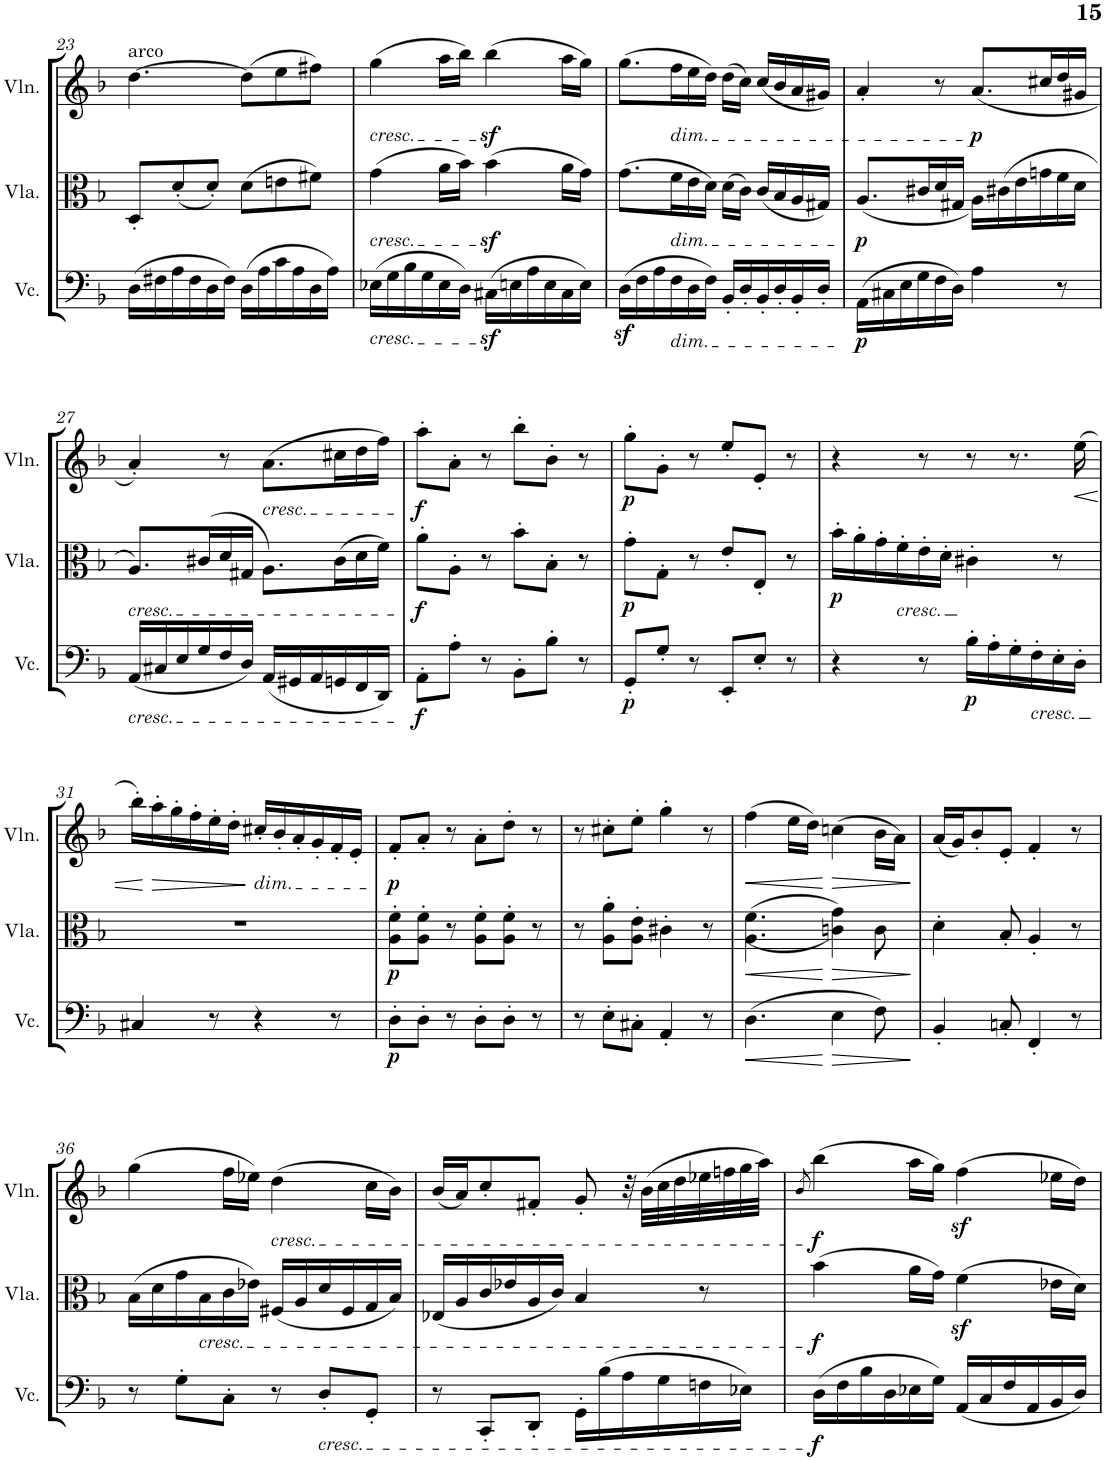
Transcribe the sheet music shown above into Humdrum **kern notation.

**kern	**dynam	**kern	**dynam	**kern	**dynam
*part3	*part3	*part2	*part2	*part1	*part1
*staff3	*staff3	*staff2	*staff2	*staff1	*staff1
*I"Violoncello	*	*I"Viola	*	*I"Violin	*
*I'Vc.	*	*I'Vla.	*	*I'Vln.	*
!!LO:PB:g=z
*clefF4	*	*clefC3	*	*clefG2	*
*k[b-]	*	*k[b-]	*	*k[b-]	*
*M6/8	*	*M6/8	*	*M6/8	*
=23	=23	=23	=23	=23	=23
!	!	!	!	!LO:TX:a:t=arco	!
(16D\LL	.	8D'/L	.	[4.dd\	.
16F#X\	.	.	.	.	.
16A\	.	(8d'/	.	.	.
16F#\	.	.	.	.	.
16D\	.	8d'/J)	.	.	.
16F#\JJ)	.	.	.	.	.
(16D\LL	.	(8d\L	.	(8dd\L]	.
16A\	.	.	.	.	.
16c\	.	8en\	.	8ee\	.
16A\	.	.	.	.	.
16D\	.	8f#X\J)	.	8ff#X\J)	.
16A\JJ)	.	.	.	.	.
=24	=24	=24	=24	=24	=24
!	!	!	!	!LO:TX:b:i:t=cresc.	!
!	!	!LO:TX:b:i:t=cresc.	!	!	!
!LO:TX:b:i:t=cresc.	!	!	!	!	!
(16E-X\LL	.	(4g\	.	(4gg\	.
16G\	.	.	.	.	.
16B-\	.	.	.	.	.
16G\	.	.	.	.	.
16E-\	.	16a\LL	.	16aa\LL	.
16D\JJ)	.	16b-\JJ)	.	16bb-\JJ)	.
(16C#Xz<\LL	.	(4b-z<\	.	(4bb-z<\	.
16En\	.	.	.	.	.
16A\	.	.	.	.	.
16E\	.	.	.	.	.
16C#\	.	16a\LL	.	16aa\LL	.
16E\JJ)	.	16g\JJ)	.	16gg\JJ)	.
=25	=25	=25	=25	=25	=25
(16Dz<\LL	.	(8.g\L	.	(8.gg\L	.
16F\	.	.	.	.	.
16A\	.	.	.	.	.
!	!	!	!	!LO:TX:b:i:t=dim.	!
!	!	!LO:TX:b:i:t=dim.	!	!	!
!LO:TX:b:i:t=dim.	!	!	!	!	!
16F\	.	16f\L	.	16ff\L	.
16D\	.	16e\	.	16ee\	.
16F\JJ)	.	16d\JJ)	.	16dd\JJ)	.
16BB-'/LL	.	(16d\LL	.	(16dd\LL	.
16D'/	.	16c\JJ)	.	16cc\JJ)	.
16BB-'/	.	(16c/LL	.	(16cc/LL	.
16D'/	.	16B-/	.	16b-/	.
16BB-'/	.	16A/	.	16a/	.
16D'/JJ	.	16G#X/JJ)	.	16g#X/JJ)	.
=26	=26	=26	=26	=26	=26
!	!LO:DY:b	!	!LO:DY:b	!	!
(16AA\LL	p	(<8.A/L	p	4a'/	.
16C#X\	.	.	.	.	.
16E\	.	.	.	.	.
16G\	.	16c#X/L	.	.	.
16F\	.	16d/	.	8r	.
16D\JJ)	.	16G#X/JJ	.	.	.
!	!	!	!	!	!LO:DY:b
4A\	.	16A\LL)	.	(8.a/L	p
.	.	(16c#X\	.	.	.
.	.	16e\	.	.	.
.	.	16gn\	.	16cc#X/L	.
8r	.	16f\	.	16dd/	.
.	.	16d\JJ	.	16g#X/JJ	.
!!LO:LB:g=z
=27	=27	=27	=27	=27	=27
!	!	!LO:TX:b:i:t=cresc.	!	!	!
!LO:TX:b:i:t=cresc.	!	!	!	!	!
(16AA/LL	.	8.A/L)	.	4a'/)	.
16C#X/	.	.	.	.	.
16E/	.	.	.	.	.
16G/	.	(16c#X/L	.	.	.
16F/	.	16d/	.	8r	.
16D/JJ)	.	16G#X/JJ	.	.	.
!	!	!	!	!LO:TX:b:i:t=cresc.	!
(16AA/LL	.	8.A\L)	.	(8.a\L	.
16GG#X/	.	.	.	.	.
16AA/	.	.	.	.	.
16GGn/	.	(16c#\L	.	16cc#X\L	.
16FF/	.	16d\	.	16dd\	.
16DD/JJ)	.	16f\JJ)	.	16ff\JJ)	.
=28	=28	=28	=28	=28	=28
!	!LO:DY:b	!	!LO:DY:b	!	!LO:DY:b
8AA'\L	f	8a'\L	f	8aa'\L	f
8A'\J	.	8A'\J	.	8a'\J	.
8r	.	8r	.	8r	.
8BB-'\L	.	8b-'\L	.	8bb-'\L	.
8B-'\J	.	8B-'\J	.	8b-'\J	.
8r	.	8r	.	8r	.
=29	=29	=29	=29	=29	=29
!	!LO:DY:b	!	!LO:DY:b	!	!LO:DY:b
8GG'/L	p	8g'\L	p	8gg'\L	p
8G'/J	.	8G'\J	.	8g'\J	.
8r	.	8r	.	8r	.
8EE'/L	.	8e'/L	.	8ee'/L	.
8E'/J	.	8E'/J	.	8e'/J	.
8r	.	8r	.	8r	.
=30	=30	=30	=30	=30	=30
!	!	!	!LO:DY:b	!	!
4r	.	16b-'\LL	p	4r	.
.	.	16a'\	.	.	.
.	.	16g'\	.	.	.
!	!	!LO:TX:b:i:t=cresc.	!	!	!
.	.	16f'\	.	.	.
8r	.	16e'\	.	8r	.
.	.	16d'\JJ	.	.	.
!	!LO:DY:b	!	!	!	!
16B-'\LL	p	4c#X'\	.	8r	.
16A'\	.	.	.	.	.
16G'\	.	.	.	8.r	.
!LO:TX:b:i:t=cresc.	!	!	!	!	!
16F'\	.	.	.	.	.
16E'\	.	8r	.	.	.
!	!	!	!	!	!LO:HP:b
16D'\JJ	.	.	.	(16ee\	<
!!LO:LB:g=z
=31	=31	=31	=31	=31	=31
4C#X/	.	2.r	.	16bb-'\LL)	.
!	!	!	!	!	!LO:HP:n=1:b
.	.	.	.	16aa'\	[ >
.	.	.	.	16gg'\	.
.	.	.	.	16ff'\	.
8r	.	.	.	16ee'\	.
.	.	.	.	16dd'\JJ	.
!	!	!	!	!LO:TX:b:i:t=dim.	!
4r	.	.	.	16cc#X'/LL	]
.	.	.	.	16b-'/	.
.	.	.	.	16a'/	.
.	.	.	.	16g'/	.
8r	.	.	.	16f'/	.
.	.	.	.	16e'/JJ	.
=32	=32	=32	=32	=32	=32
!	!LO:DY:b	!	!LO:DY:b	!	!LO:DY:b
8D'\L	p	8A\' 8f\'L	p	8f'/L	p
8D'\J	.	8A\' 8f\'J	.	8a'/J	.
8r	.	8r	.	8r	.
8D'\L	.	8A\' 8f\'L	.	8a'\L	.
8D'\J	.	8A\' 8f\'J	.	8dd'\J	.
8r	.	8r	.	8r	.
=33	=33	=33	=33	=33	=33
8r	.	8r	.	8r	.
8E'\L	.	8A\' 8a\'L	.	8cc#X'\L	.
8C#X'\J	.	8A\' 8e\'J	.	8ee'\J	.
4AA'/	.	4c#X'\	.	4gg'\	.
8r	.	8r	.	8r	.
=34	=34	=34	=34	=34	=34
!	!LO:HP:b	!	!LO:HP:b	!	!LO:HP:b
(4.D\	<	(<(4.A\ 4.f\	<	(4ff\	<
.	.	.	.	16ee\LL	.
.	.	.	.	16dd\JJ)	.
!	!LO:HP:n=1:b	!	!LO:HP:n=1:b	!	!LO:HP:n=1:b
4E\	[ >	4cn\ 4g\))	[ >	(4ccn\	[ >
8F\)	.	8c\	.	16b-\LL	.
.	.	.	.	16a\JJ)	.
.	]	.	]	.	]
=35	=35	=35	=35	=35	=35
4BB-'/	.	4d'\	.	(16a/LL	.
.	.	.	.	16g/J)	.
.	.	.	.	8b-'/	.
8Cn'/	.	8B-'/	.	8e'/J	.
4FF'/	.	4A'/	.	4f'/	.
8r	.	8r	.	8r	.
!!LO:LB:g=z
=36	=36	=36	=36	=36	=36
8r	.	(16B-\LL	.	(4gg\	.
.	.	16d\	.	.	.
8G'\L	.	16g\	.	.	.
!	!	!LO:TX:b:i:t=cresc.	!	!	!
.	.	16B-\	.	.	.
8C'\J	.	16c\	.	16ff\LL	.
.	.	16e-X\JJ)	.	16ee-X\JJ)	.
!	!	!	!	!LO:TX:b:i:t=cresc.	!
8r	.	(16F#X/LL	.	(4dd\	.
.	.	16A/	.	.	.
!LO:TX:b:i:t=cresc.	!	!	!	!	!
8D'/L	.	16d/	.	.	.
.	.	16F#/	.	.	.
8GG'/J	.	16G/	.	16cc\LL	.
.	.	16B-/JJ)	.	16b-\JJ)	.
=37	=37	=37	=37	=37	=37
8r	.	(16E-X/LL	.	(16b-/LL	.
.	.	16A/	.	16a/J)	.
8CC'/L	.	16c/	.	8cc'/	.
.	.	16e-X/	.	.	.
8DD'/J	.	16A/	.	8f#X'/J	.
.	.	16c/JJ)	.	.	.
16GG'\LL	.	4B-/	.	8g'/	.
(16B-\	.	.	.	.	.
16A\	.	.	.	32r	.
.	.	.	.	(32b-\LLL	.
16G\	.	.	.	32cc\	.
.	.	.	.	32dd\	.
16Fn\	.	8r	.	32ee-X\	.
.	.	.	.	32ffn\	.
16E-X\JJ)	.	.	.	32gg\	.
.	.	.	.	32aa\JJJ)	.
=38	=38	=38	=38	=38	=38
.	.	.	.	8qb-/	.
!	!LO:DY:b	!	!LO:DY:b	!	!LO:DY:b
(16D\LL	f	(4b-\	f	(4bb-\	f
16F\	.	.	.	.	.
16B-\	.	.	.	.	.
16D\	.	.	.	.	.
16E-X\	.	16a\LL	.	16aa\LL	.
16G\JJ)	.	16g\JJ)	.	16gg\JJ)	.
(16AA/LL	.	(4fz<\	.	(4ffz<\	.
16C/	.	.	.	.	.
16F/	.	.	.	.	.
16AA/	.	.	.	.	.
16BB-/	.	16e-X\LL	.	16ee-X\LL	.
16D/JJ)	.	16d\JJ)	.	16dd\JJ)	.
=	=	=	=	=	=
*-	*-	*-	*-	*-	*-
